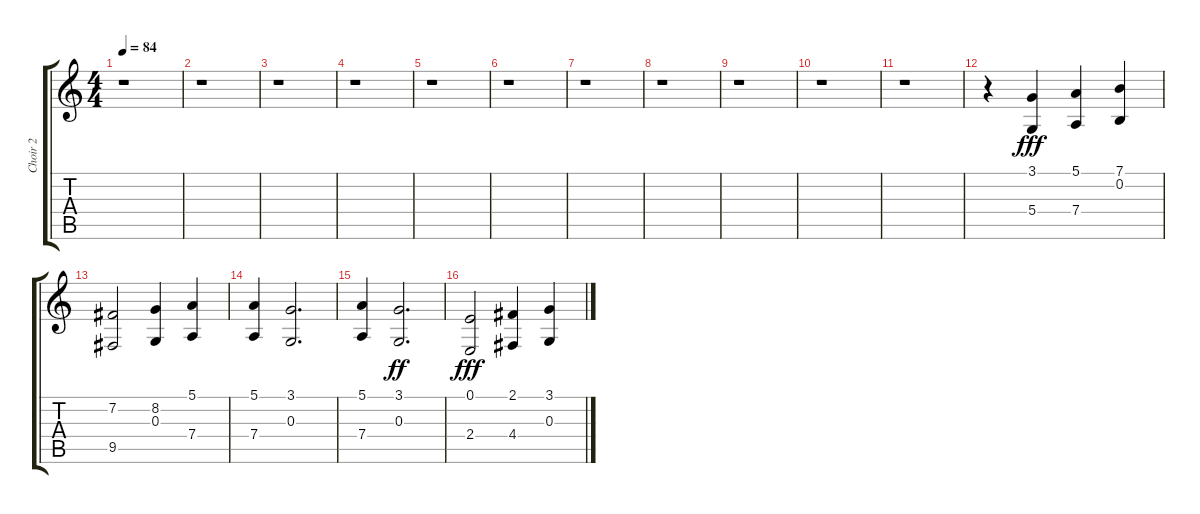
\track ("Choir 2" "Choir 2") {instrument choiraahs}
\staff {score tabs}
\tuning (E4 B3 G3 D3 A2 E2) {hide}
\ts (4 4)
\tempo 84
\clef g2
\ks c
r.1{dy fff} |
r.1 |
r.1 |
r.1 |
r.1 |
r.1 |
r.1 |
r.1 |
r.1 |
r.1 |
r.1 |
r.4 (3.1 5.4).4 (5.1 7.4).4 (7.1 0.2).4 |
(7.2 9.5).2 (8.2 0.3).4 (5.1 7.4).4 |
(5.1 7.4).4 (3.1 0.3).2{d} |
(5.1 7.4).4 (3.1 0.3).2{d dy ff} |
(0.1 2.4).2{dy fff} (2.1 4.4).4 (3.1 0.3).4
